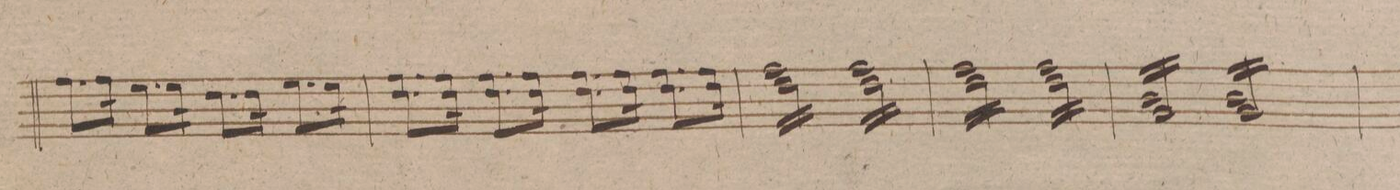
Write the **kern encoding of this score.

**kern	**dynam
*I"Violino 2do	*
*clefG2	*
*k[f#c#g#d#]	*
*met(c)	*
*M4/4	*
8.ff#\L	.
16ff#\Jk	.
8.ee\L	.
16ee\Jk	.
8.dd#\L	.
16dd#\Jk	.
8.ee\L	.
16ee\Jk	.
=11	=11
8.ff#\L 8.dd#\	.
16ff#\Jk 16dd#\	.
8.ff#\L 8.dd#\	.
16ff#\Jk 16dd#\	.
8.ff#\L 8.dd#\	.
16ff#\Jk 16dd#\	.
8.ff#\L 8.dd#\	.
16ff#\Jk 16dd#\	.
=12	=12
*tremolo	*
*2\right	*
16ff#\LL 16dd#\	.
16ff#\ 16dd#\	.
16ff#\ 16dd#\	.
16ff#\ 16dd#\	.
16ff#\ 16dd#\	.
16ff#\ 16dd#\	.
16ff#\ 16dd#\	.
16ff#\JJ 16dd#\	.
16ff#\LL 16dd#\	.
16ff#\ 16dd#\	.
16ff#\ 16dd#\	.
16ff#\ 16dd#\	.
16ff#\ 16dd#\	.
16ff#\ 16dd#\	.
16ff#\ 16dd#\	.
16ff#\JJ 16dd#\	.
=13	=13
16ff#\LL 16dd#\	.
16ff#\ 16dd#\	.
16ff#\ 16dd#\	.
16ff#\ 16dd#\	.
16ff#\ 16dd#\	.
16ff#\ 16dd#\	.
16ff#\ 16dd#\	.
16ff#\JJ 16dd#\	.
16ff#\LL 16dd#\	.
16ff#\ 16dd#\	.
16ff#\ 16dd#\	.
16ff#\ 16dd#\	.
16ff#\ 16dd#\	.
16ff#\ 16dd#\	.
16ff#\ 16dd#\	.
16ff#\JJ 16dd#\	.
=14	=14
16b/LL 16g#/	.
16b/ 16g#/	.
16b/ 16g#/	.
16b/ 16g#/	.
16b/ 16g#/	.
16b/ 16g#/	.
16b/ 16g#/	.
16b/JJ 16g#/	.
16b/LL 16g#/	.
16b/ 16g#/	.
16b/ 16g#/	.
16b/ 16g#/	.
16b/ 16g#/	.
16b/ 16g#/	.
16b/ 16g#/	.
16b/JJ 16g#/	.
=15	=15
*-	*-
